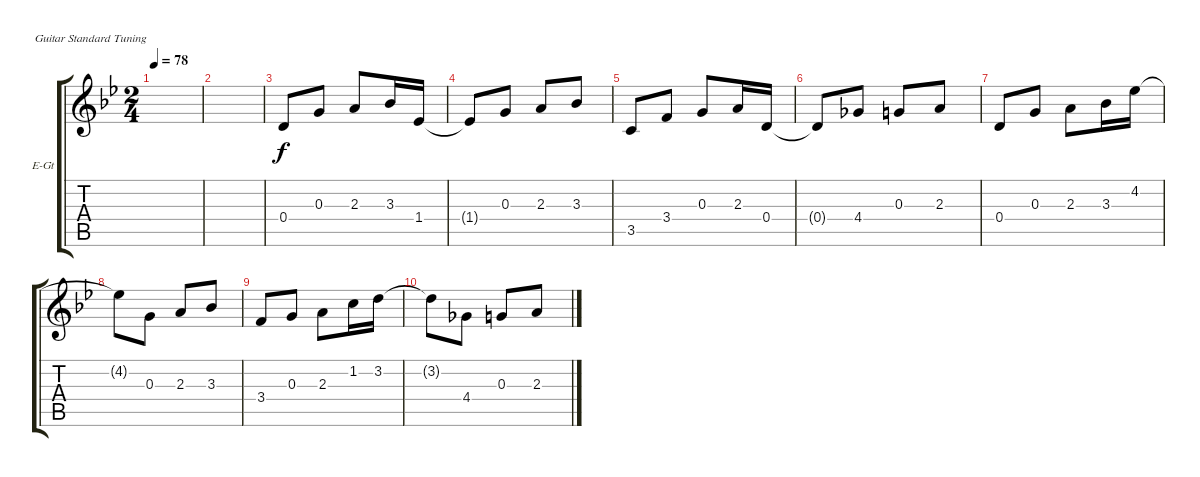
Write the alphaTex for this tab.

\defaultSystemsLayout 4
\bracketExtendMode groupsimilarinstruments
\firstSystemTrackNameOrientation horizontal
\otherSystemsTrackNameOrientation horizontal
\track ("Данил" "E-Gt") {instrument electricguitarclean}
\staff {score tabs}
\tuning (E4 B3 G3 D3 A2 E2)
\ts (2 4)
\tempo 78
\clef g2
\ks gminor
|
|
0.4.8 0.3.8 2.3.8 3.3.16 1.4.16 |
1.4{t}.8 0.3.8 2.3.8 3.3.8 |
3.5.8 3.4.8 0.3.8 2.3.16 0.4.16 |
0.4{t}.8 4.4.8 0.3.8 2.3.8 |
0.4.8 0.3.8 2.3.8 3.3.16 4.2.16 |
4.2{t}.8 0.3.8 2.3.8 3.3.8 |
3.4.8 0.3.8 2.3.8 1.2.16 3.2.16 |
3.2{t}.8 4.4.8 0.3.8 2.3.8
